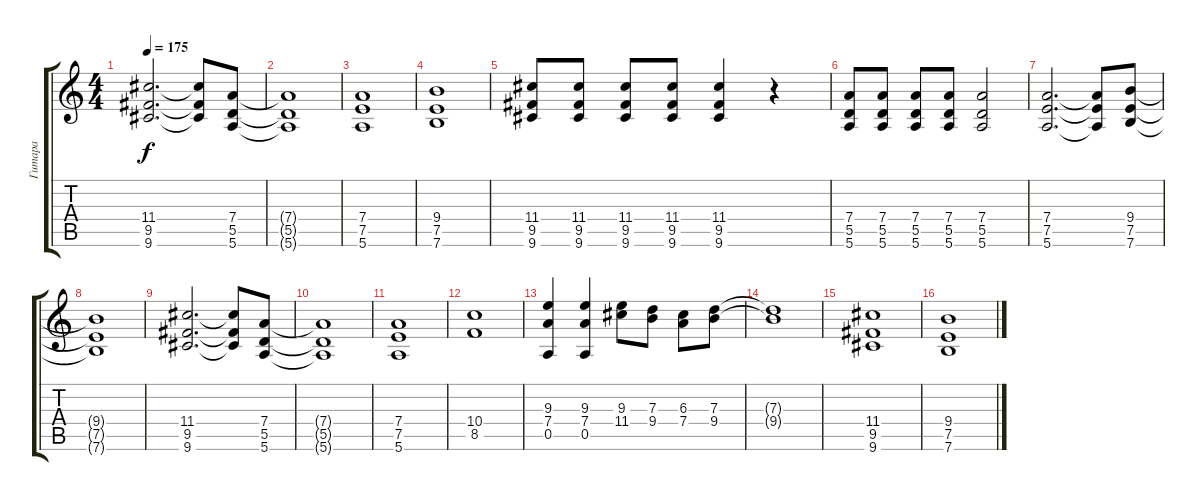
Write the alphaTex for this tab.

\track ("Гитара" "Гитара") {instrument distortionguitar}
\staff {score tabs}
\tuning (E4 B3 G3 D3 A2 E2) {hide}
\ts (4 4)
\tempo 175
\clef g2
\ks c
(11.4 9.5 9.6).2{d dy f} (11.4{t} 9.5{t} 9.6{t}).8 (7.4 5.5 5.6).8 |
(7.4{t} 5.5{t} 5.6{t}).1 |
(7.4 7.5 5.6).1 |
(9.4 7.5 7.6).1 |
(11.4 9.5 9.6).8 (11.4 9.5 9.6).8 (11.4 9.5 9.6).8 (11.4 9.5 9.6).8 (11.4 9.5 9.6).4 r.4 |
(7.4 5.5 5.6).8 (7.4 5.5 5.6).8 (7.4 5.5 5.6).8 (7.4 5.5 5.6).8 (7.4 5.5 5.6).2 |
(7.4 7.5 5.6).2{d} (7.4{t} 7.5{t} 5.6{t}).8 (9.4 7.5 7.6).8 |
(9.4{t} 7.5{t} 7.6{t}).1 |
(11.4 9.5 9.6).2{d} (11.4{t} 9.5{t} 9.6{t}).8 (7.4 5.5 5.6).8 |
(7.4{t} 5.5{t} 5.6{t}).1 |
(7.4 7.5 5.6).1 |
(10.4 8.5).1 |
(9.3 7.4 0.5).4 (9.3 7.4 0.5).4 (9.3 11.4).8 (7.3 9.4).8 (6.3 7.4).8 (7.3 9.4).8 |
(7.3{t} 9.4{t}).1 |
(11.4 9.5 9.6).1 |
(9.4 7.5 7.6).1
